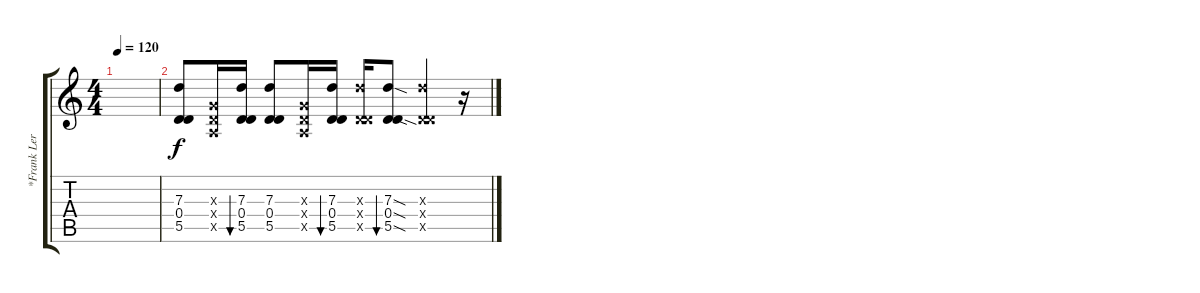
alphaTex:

\track ("*Frank Lero" "*Frank Ler") {instrument distortionguitar}
\staff {score tabs}
\tuning (E4 B3 G3 D3 A2 E2) {hide}
\ts (4 4)
\tempo 120
\clef g2
\ks c
|
(7.3 0.4 5.5).8 (0.3{x} 0.4{x} 0.5{x}).16 (7.3 0.4 5.5).16{bu 120} (7.3 0.4 5.5).8 (0.3{x} 0.4{x} 0.5{x}).16 (7.3 0.4 5.5).16{bu 120} (7.3{x} 0.4{x} 5.5{x}).16 (7.3{sod} 0.4{sod} 5.5{sod}).8{bu 120} (7.3{x} 0.4{x} 5.5{x}).4 r.16
